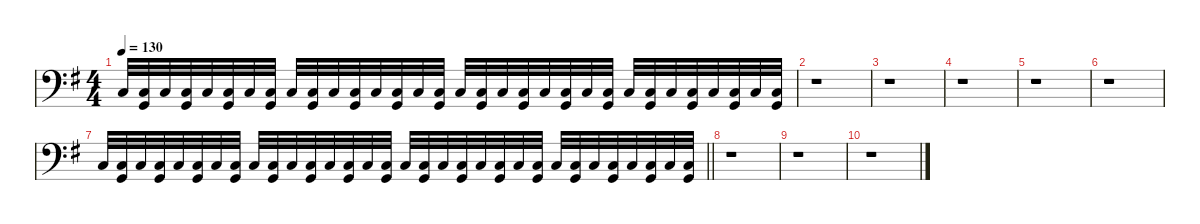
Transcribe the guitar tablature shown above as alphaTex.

\defaultSystemsLayout 4
\hideDynamics
\bracketExtendMode nobrackets
\singleTrackTrackNamePolicy hidden
\multiTrackTrackNamePolicy hidden
\otherSystemsTrackNameOrientation horizontal
\track ("Timpani" "timp.") {instrument timpani}
\staff {score}
\tuning (E4 B3 G3 D3 A2 E2)
\ts (4 4)
\tempo 130
\clef f4
\ks eminor
3.5{acc forcenatural}.32{dy f beam Up} (3.5{acc forcenatural} 3.6{acc forcenatural}).32{beam Up} 3.5{acc forcenatural}.32{beam Up} (3.5{acc forcenatural} 3.6{acc forcenatural}).32{beam Up} 3.5{acc forcenatural}.32{beam Up} (3.5{acc forcenatural} 3.6{acc forcenatural}).32{beam Up} 3.5{acc forcenatural}.32{beam Up} (3.5{acc forcenatural} 3.6{acc forcenatural}).32{beam Up} 3.5{acc forcenatural}.32{beam Up} (3.5{acc forcenatural} 3.6{acc forcenatural}).32{beam Up} 3.5{acc forcenatural}.32{beam Up} (3.5{acc forcenatural} 3.6{acc forcenatural}).32{beam Up} 3.5{acc forcenatural}.32{beam Up} (3.5{acc forcenatural} 3.6{acc forcenatural}).32{beam Up} 3.5{acc forcenatural}.32{beam Up} (3.5{acc forcenatural} 3.6{acc forcenatural}).32{beam Up} 3.5{acc forcenatural}.32{beam Up} (3.5{acc forcenatural} 3.6{acc forcenatural}).32{beam Up} 3.5{acc forcenatural}.32{beam Up} (3.5{acc forcenatural} 3.6{acc forcenatural}).32{beam Up} 3.5{acc forcenatural}.32{beam Up} (3.5{acc forcenatural} 3.6{acc forcenatural}).32{beam Up} 3.5{acc forcenatural}.32{beam Up} (3.5{acc forcenatural} 3.6{acc forcenatural}).32{beam Up} 3.5{acc forcenatural}.32{beam Up} (3.5{acc forcenatural} 3.6{acc forcenatural}).32{beam Up} 3.5{acc forcenatural}.32{beam Up} (3.5{acc forcenatural} 3.6{acc forcenatural}).32{beam Up} 3.5{acc forcenatural}.32{beam Up} (3.5{acc forcenatural} 3.6{acc forcenatural}).32{beam Up} 3.5{acc forcenatural}.32{beam Up} (3.5{acc forcenatural} 3.6{acc forcenatural}).32{beam Up} |
r.1{beam Down} |
r.1{beam Down} |
r.1{beam Down} |
r.1{beam Down} |
r.1{beam Down} |
\barLineRight lightlight
3.5{acc forcenatural}.32{beam Up} (3.5{acc forcenatural} 3.6{acc forcenatural}).32{beam Up} 3.5{acc forcenatural}.32{beam Up} (3.5{acc forcenatural} 3.6{acc forcenatural}).32{beam Up} 3.5{acc forcenatural}.32{beam Up} (3.5{acc forcenatural} 3.6{acc forcenatural}).32{beam Up} 3.5{acc forcenatural}.32{beam Up} (3.5{acc forcenatural} 3.6{acc forcenatural}).32{beam Up} 3.5{acc forcenatural}.32{beam Up} (3.5{acc forcenatural} 3.6{acc forcenatural}).32{beam Up} 3.5{acc forcenatural}.32{beam Up} (3.5{acc forcenatural} 3.6{acc forcenatural}).32{beam Up} 3.5{acc forcenatural}.32{beam Up} (3.5{acc forcenatural} 3.6{acc forcenatural}).32{beam Up} 3.5{acc forcenatural}.32{beam Up} (3.5{acc forcenatural} 3.6{acc forcenatural}).32{beam Up} 3.5{acc forcenatural}.32{beam Up} (3.5{acc forcenatural} 3.6{acc forcenatural}).32{beam Up} 3.5{acc forcenatural}.32{beam Up} (3.5{acc forcenatural} 3.6{acc forcenatural}).32{beam Up} 3.5{acc forcenatural}.32{beam Up} (3.5{acc forcenatural} 3.6{acc forcenatural}).32{beam Up} 3.5{acc forcenatural}.32{beam Up} (3.5{acc forcenatural} 3.6{acc forcenatural}).32{beam Up} 3.5{acc forcenatural}.32{beam Up} (3.5{acc forcenatural} 3.6{acc forcenatural}).32{beam Up} 3.5{acc forcenatural}.32{beam Up} (3.5{acc forcenatural} 3.6{acc forcenatural}).32{beam Up} 3.5{acc forcenatural}.32{beam Up} (3.5{acc forcenatural} 3.6{acc forcenatural}).32{beam Up} 3.5{acc forcenatural}.32{beam Up} (3.5{acc forcenatural} 3.6{acc forcenatural}).32{beam Up} |
r.1{beam Down} |
r.1{beam Down} |
r.1{beam Down}
